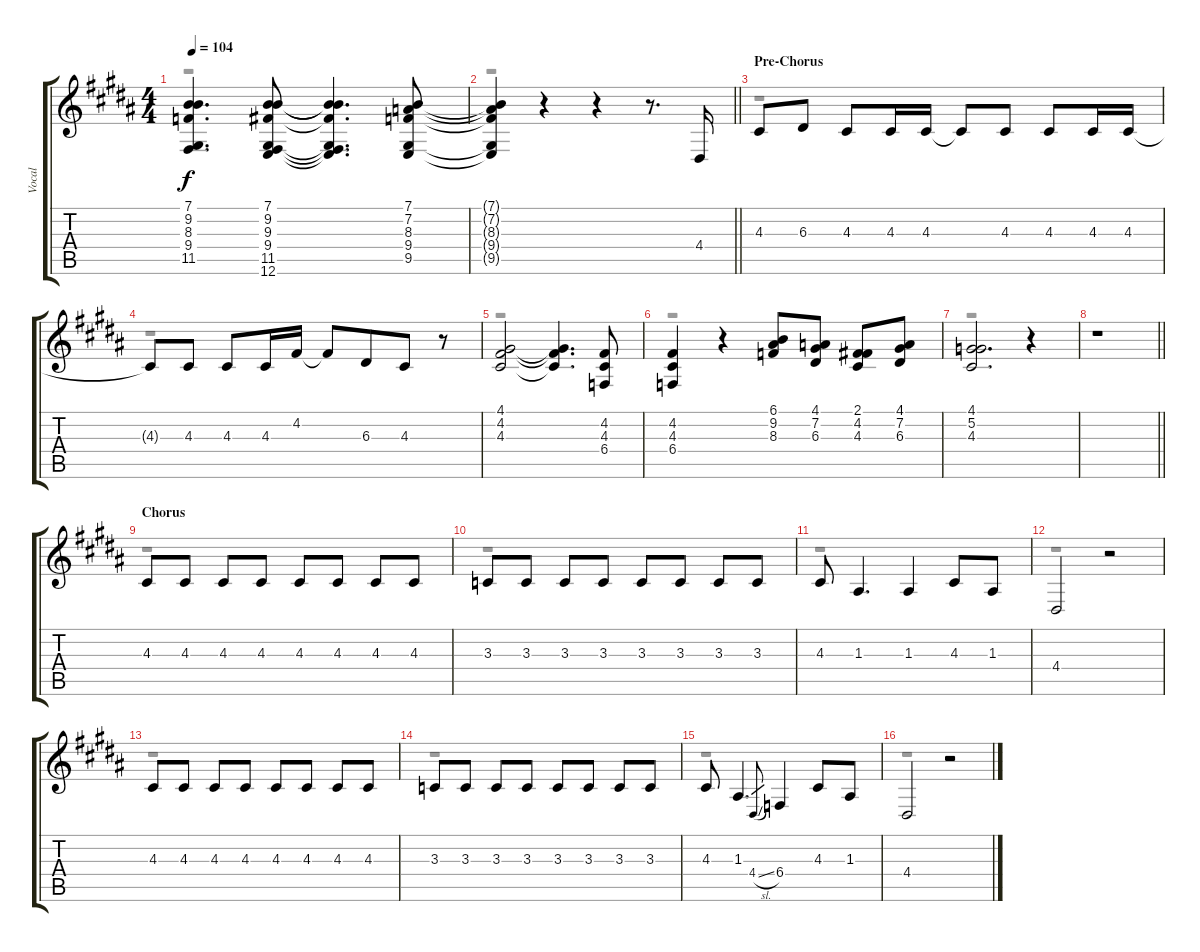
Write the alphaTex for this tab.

\track ("Vocal" "Vocal") {instrument lead2sawtooth}
\staff {score tabs}
\tuning (E4 D4 A3 B2 G2 E2) {hide}
\voice
\ts (4 4)
\tempo 104
\clef g2
\ks b
(7.1{t} 9.2{t} 8.3{t} 9.4{t} 11.5{t}).4{d dy f} (7.1 9.2 9.3 9.4 11.5 12.6).8 (7.1{t} 9.2{t} 9.3{t} 9.4{t} 11.5{t} 12.6{t}).4{d} (7.1 7.2 8.3 9.4 9.5).8 |
\barLineRight lightlight
(7.1{t} 7.2{t} 8.3{t} 9.4{t} 9.5{t}).4 r.4 r.4 r.8{d} 4.4.16 |
\section ("" "Pre-Chorus")
4.3.8 6.3.8 4.3.8 4.3.16 4.3.16 4.3{t}.8 4.3.8 4.3.8 4.3.16 4.3.16 |
4.3{t}.8 4.3.8 4.3.8 4.3.16 4.2.16 4.2{t}.8 6.3.8{beam merge} 4.3.8 r.8 |
(4.1 4.2 4.3).2 (4.1{t} 4.2{t} 4.3{t}).4{d} (4.2 4.3 6.4).8 |
(4.2 4.3 6.4).4 r.4 (6.1 9.2 8.3).8 (4.1 7.2 6.3).8 (2.1 4.2 4.3).8 (4.1 7.2 6.3).8 |
(4.1 5.2 4.3).2{d} r.4 |
\barLineRight lightlight
r.1 |
\section ("" "Chorus")
4.3.8{volume 9} 4.3.8 4.3.8 4.3.8 4.3.8 4.3.8 4.3.8 4.3.8 |
3.3.8 3.3.8 3.3.8 3.3.8 3.3.8 3.3.8 3.3.8 3.3.8 |
4.3.8 1.3.4{d} 1.3.4 4.3.8 1.3.8 |
4.4.2 r.2 |
4.3.8 4.3.8 4.3.8 4.3.8 4.3.8 4.3.8 4.3.8 4.3.8 |
3.3.8 3.3.8 3.3.8 3.3.8 3.3.8 3.3.8 3.3.8 3.3.8 |
4.3.8 1.3.4{d} 4.4{sl}.8{gr} 6.4.4 4.3.8 1.3.8 |
4.4.2 r.2
\voice
\clef g2
\ottava regular
\simile none
\ks b
r.1{dy f} |
\barLineRight lightlight
r.1 |
r.1 |
r.1 |
r.1 |
r.1 |
r.1 |
\barLineRight lightlight
r.1 |
r.1 |
r.1 |
r.1 |
r.1 |
r.1 |
r.1 |
r.1 |
r.1
